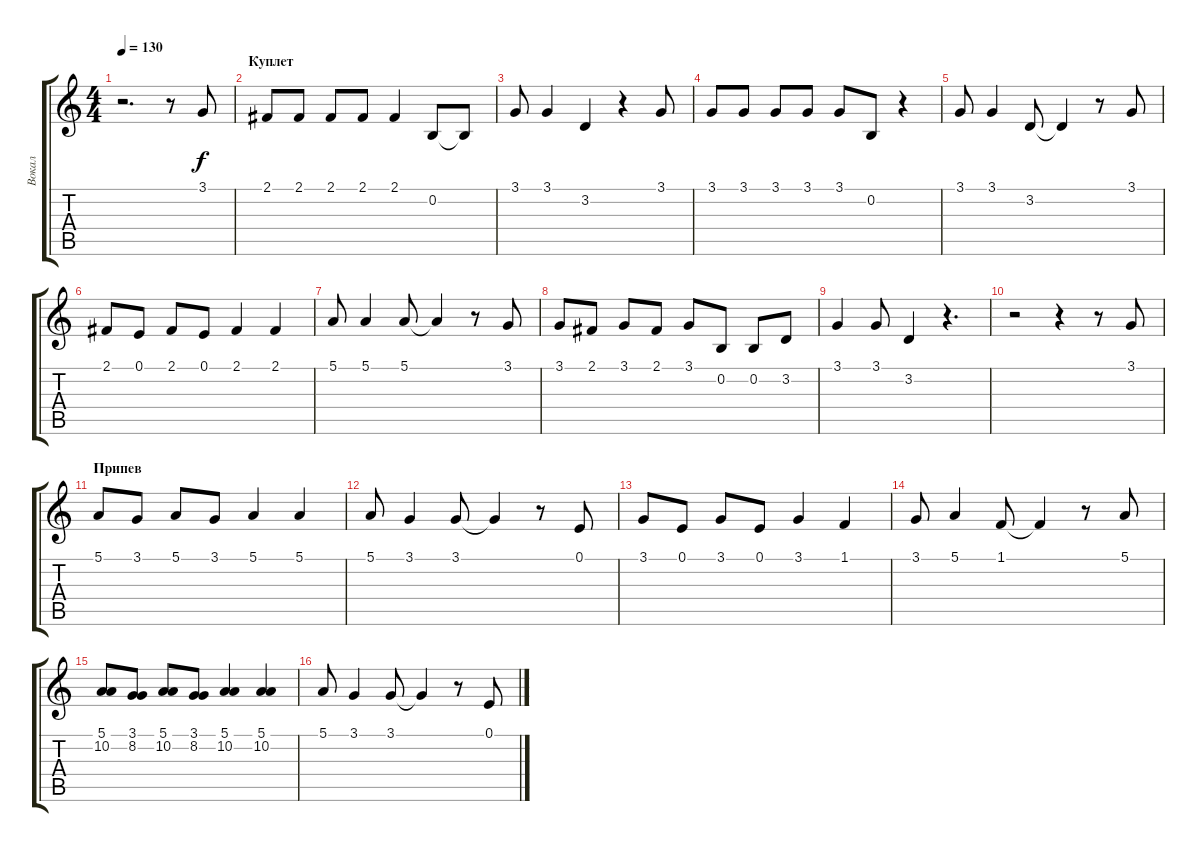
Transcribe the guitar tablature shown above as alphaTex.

\track ("Вокал" "Вокал") {instrument violin}
\staff {score tabs}
\tuning (E4 B3 G3 D3 A2 E2) {hide}
\ts (4 4)
\tempo 130
\clef g2
\ks c
r.2{d dy f} r.8 3.1.8{volume 16 instrument violin} |
\section ("" "Куплет")
2.1.8 2.1.8 2.1.8 2.1.8 2.1.4 0.2.8 0.2{t}.8 |
3.1.8 3.1.4 3.2.4 r.4 3.1.8 |
3.1.8 3.1.8 3.1.8 3.1.8 3.1.8 0.2.8 r.4 |
3.1.8 3.1.4 3.2.8 3.2{t}.4 r.8 3.1.8 |
2.1.8 0.1.8 2.1.8 0.1.8 2.1.4 2.1.4 |
5.1.8 5.1.4 5.1.8 5.1{t}.4 r.8 3.1.8 |
3.1.8 2.1.8 3.1.8 2.1.8 3.1.8 0.2.8 0.2.8 3.2.8 |
3.1.4 3.1.8 3.2.4 r.4{d} |
r.2 r.4 r.8 3.1.8 |
\section ("" "Припев")
5.1.8 3.1.8 5.1.8 3.1.8 5.1.4 5.1.4 |
5.1.8 3.1.4 3.1.8 3.1{t}.4 r.8 0.1.8 |
3.1.8 0.1.8 3.1.8 0.1.8 3.1.4 1.1.4 |
3.1.8 5.1.4 1.1.8 1.1{t}.4 r.8 5.1.8 |
(5.1 10.2).8 (3.1 8.2).8 (5.1 10.2).8 (3.1 8.2).8 (5.1 10.2).4 (5.1 10.2).4 |
5.1.8 3.1.4 3.1.8 3.1{t}.4 r.8 0.1.8
